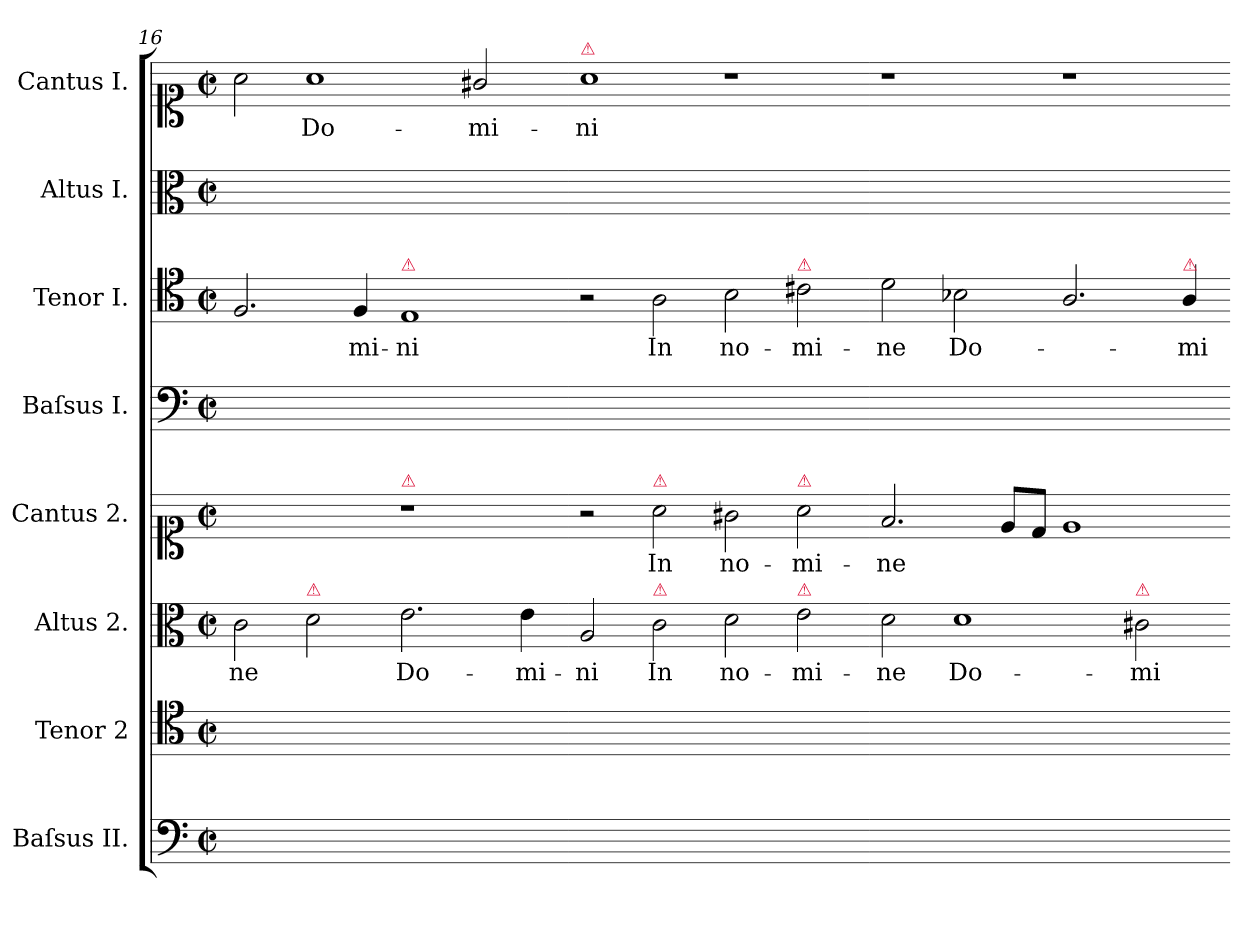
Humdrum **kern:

**kern	**kern	**kern	**text	**kern	**text	**kern	**kern	**text	**kern	**kern	**text
*part8	*part7	*part6	*part6	*part5	*part5	*part4	*part3	*part3	*part2	*part1	*part1
*staff8	*staff7	*staff6	*staff6	*staff5	*staff5	*staff4	*staff3	*staff3	*staff2	*staff1	*staff1
*I"Baſsus II.	*I"Tenor 2	*I"Altus 2.	*	*I"Cantus 2.	*	*I"Baſsus I.	*I"Tenor I.	*	*I"Altus I.	*I"Cantus I.	*
*I'B 2	*I'T 2	*I'A 2	*	*I'S 2	*	*I'B 1	*I'T 1	*	*I'A 1	*I'S 1	*
*clefF4	*clefC4	*clefC3	*	*clefC1	*	*clefF4	*clefC4	*	*clefC3	*clefC1	*
*k[]	*k[]	*k[]	*	*k[]	*	*k[]	*k[]	*	*k[]	*k[]	*
*a:	*a:	*a:	*	*a:	*	*a:	*a:	*	*a:	*a:	*
*M2/1	*M2/1	*M2/1	*	*M2/1	*	*M2/1	*M2/1	*	*M2/1	*M2/1	*
*met(c|)	*met(c|)	*met(c|)	*	*met(c|)	*	*met(c|)	*met(c|)	*	*met(c|)	*met(c|)	*
=16	=16	=16	=16	=16	=16	=16	=16	=16	=16	=16	=16
0ryy	0ryy	2c\	-ne	1ryy	.	0ryy	2.F/	.	0ryy	2a\	.
!	!	!LO:TX:a:color=crimson:t=⚠	!	!	!	!	!	!	!	!	!
.	.	2d\	.	.	.	.	.	.	.	1a	Do-
.	.	.	.	.	.	.	4F/	-mi-	.	.	.
!	!	!	!	!	!	!	!LO:TX:a:color=crimson:t=⚠	!	!	!	!
!	!	!	!	!LO:TX:a:color=crimson:t=⚠	!	!	!	!	!	!	!
.	.	2.e\	Do-	1r	.	.	1E	-ni	.	.	.
.	.	.	.	.	.	.	.	.	.	2g#X/	-mi-
.	.	4e\	-mi-	.	.	.	.	.	.	.	.
=17-	=17-	=17-	=17-	=17-	=17-	=17-	=17-	=17-	=17-	=17-	=17-
!	!	!	!	!	!	!	!	!	!	!LO:TX:a:color=crimson:t=⚠	!
0ryy	0ryy	2A/	-ni	2r	.	0ryy	2r	.	0ryy	1a	-ni
!	!	!	!	!LO:TX:a:color=crimson:t=⚠	!	!	!	!	!	!	!
!	!	!LO:TX:a:color=crimson:t=⚠	!	!	!	!	!	!	!	!	!
!	!	!	!LO:LY:i	!	!	!	!	!LO:LY:i	!	!	!
.	.	2c\	In	2a\	In	.	2A\	In	.	.	.
!	!	!	!LO:LY:i	!	!	!	!	!LO:LY:i	!	!	!
.	.	2d\	no-	2g#X\	no-	.	2B\	no-	.	1r	.
!	!	!	!	!	!	!	!LO:TX:a:color=crimson:t=⚠	!	!	!	!
!	!	!	!	!LO:TX:a:color=crimson:t=⚠	!	!	!	!	!	!	!
!	!	!LO:TX:a:color=crimson:t=⚠	!	!	!	!	!	!	!	!	!
!	!	!	!LO:LY:i	!	!	!	!	!LO:LY:i	!	!	!
.	.	2e\	-mi-	2a\	-mi-	.	2c#X\	-mi-	.	.	.
=18-	=18-	=18-	=18-	=18-	=18-	=18-	=18-	=18-	=18-	=18-	=18-
!	!	!	!LO:LY:i	!	!	!	!	!LO:LY:i	!	!	!
0ryy	0ryy	2d\	-ne	2.f/	-ne	0ryy	2d\	-ne	0ryy	1r	.
!	!	!	!LO:LY:i	!	!	!	!	!LO:LY:i	!	!	!
.	.	1d	Do-	.	.	.	2B-X\	Do-	.	.	.
.	.	.	.	8e/L	.	.	.	.	.	.	.
.	.	.	.	8d/J	.	.	.	.	.	.	.
.	.	.	.	1e	.	.	2.A/	.	.	1r	.
!	!	!LO:TX:a:color=crimson:t=⚠	!	!	!	!	!	!	!	!	!
!	!	!	!LO:LY:i	!	!	!	!	!	!	!	!
.	.	2c#X\	-mi-	.	.	.	.	.	.	.	.
!	!	!	!	!	!	!	!LO:TX:a:color=crimson:t=⚠	!	!	!	!
!	!	!	!	!	!	!	!	!LO:LY:i	!	!	!
.	.	.	.	.	.	.	4A/	-mi-	.	.	.
=-	=-	=-	=-	=-	=-	=-	=-	=-	=-	=-	=-
*-	*-	*-	*-	*-	*-	*-	*-	*-	*-	*-	*-
